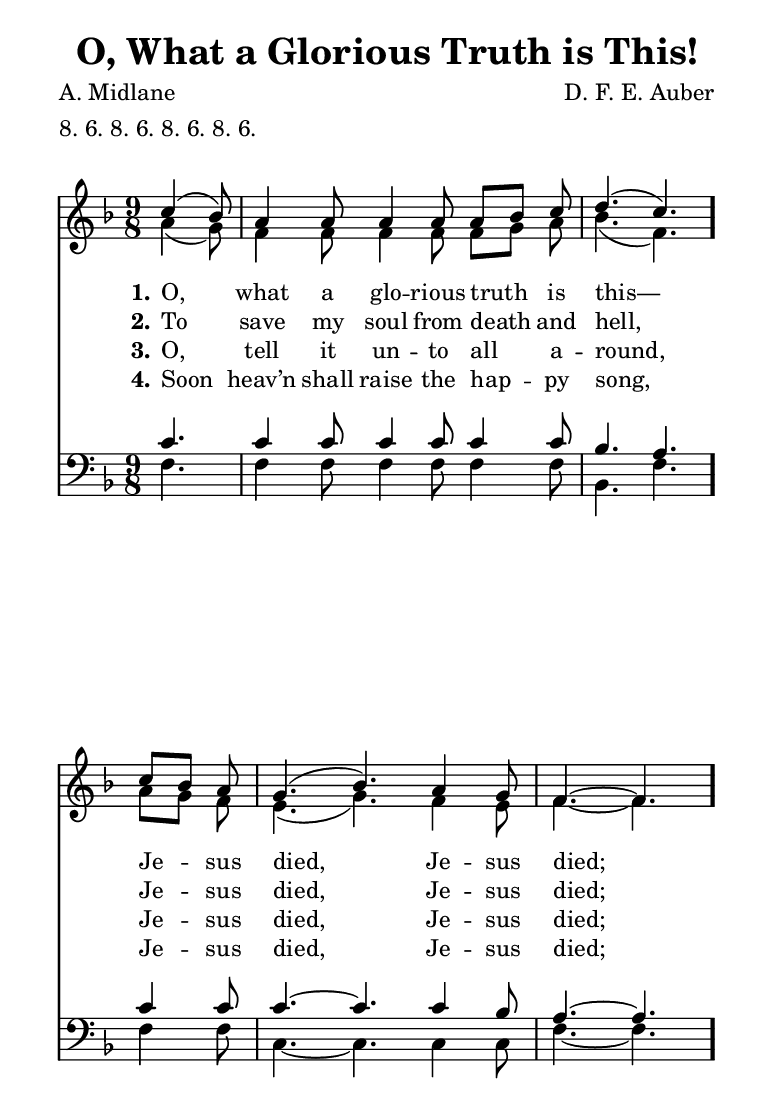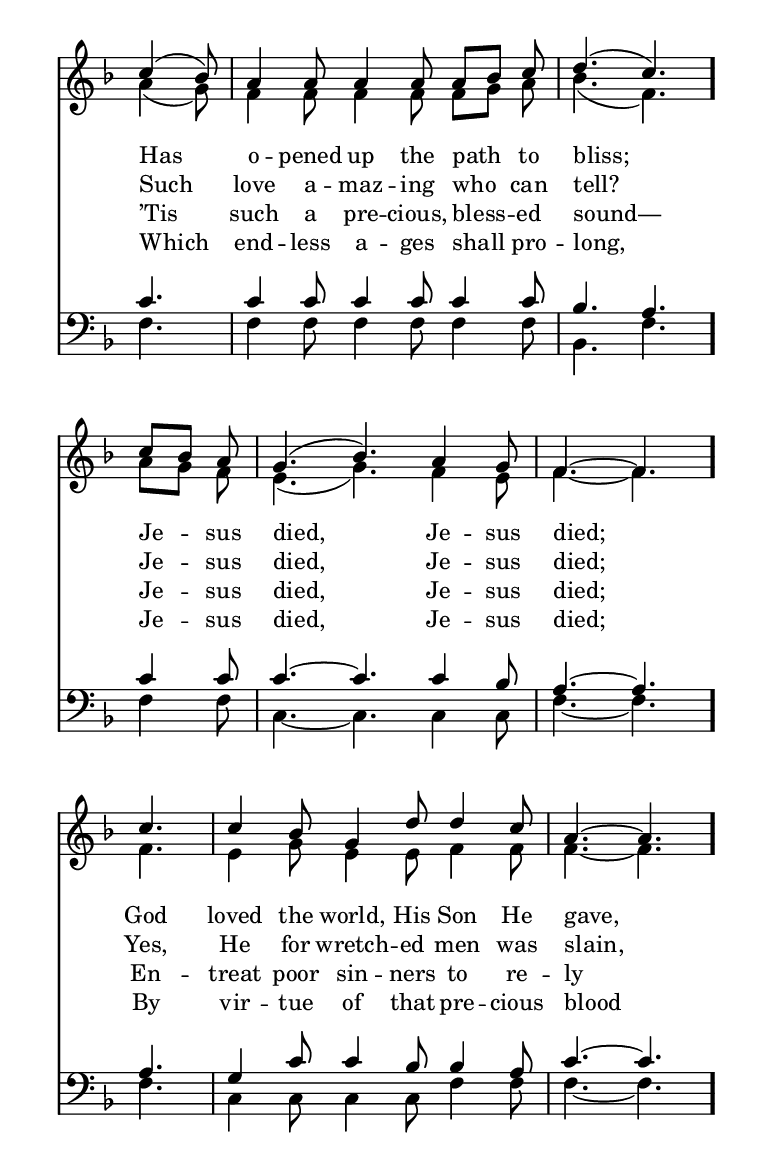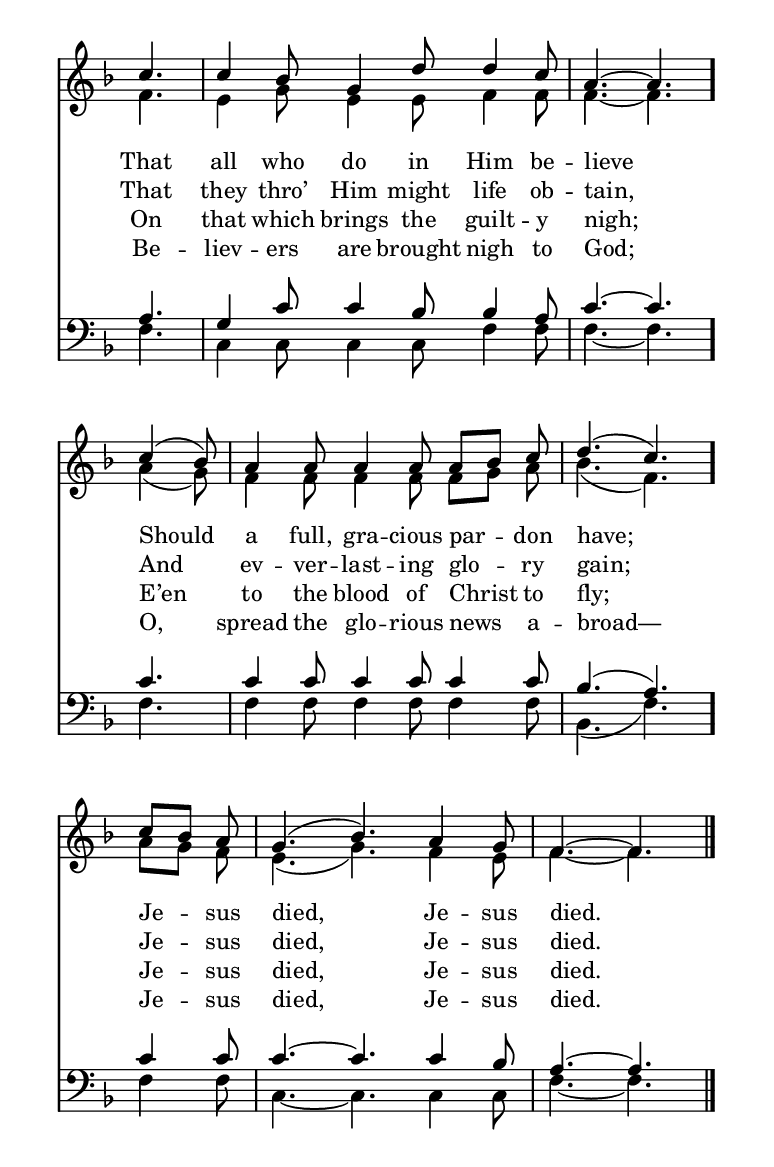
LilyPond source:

\include "common/global.ily"
\paper {
  \include "common/paper.ily"
}

\header{
  hymnnumber = "27"
  title = "O, What a Glorious Truth is This!"
  tunename = "Mercy’s Free"
  meter = "8. 6. 8. 6. 8. 6. 8. 6."
  poet = "A. Midlane"
  composer = "D. F. E. Auber"
  %copyright = ""
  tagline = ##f
}

global = {
  \include "common/overrides.ily"
  \autoBeamOff
  \override Staff.TimeSignature.style = #'numbered \time 9/8
  \once \override Score.MetronomeMark.transparent = ##t
  \tempo 4 = 80
  \key f \major
  \partial 4.
}

% TODO pull this out into a common file (at least EOG003 and EOG005 use the same tune)
patternOne   = { c4( c8) | c4 c8 c4 c8 c8[ c8] c8 | c4.( c4.) c8[ c8] c8 | c4.( c4.) c4 c8 | c4. ~ c4. }
patternTwo   = { c4. | c4 c8 c4 c8 c4 c8 | c4. ~ c4. c4. | c4 c8 c4 c8 c4 c8 | c4. ~ c4. }
% TODO This is how it's expressed in the original, but the slur messes up timing
%patternTwo   = { c4. | c4( c8) c4 c8 c4 c8 | c4. ~ c4. c4. | c4 c8 c4 c8 c4 c8 | c4. ~ c4. }
patternThree = { c4. | c4 c8 c4 c8 c4 c8 | c4. c4. c4 c8 | c4. ~ c4. c4 c8 | c4. ~ c4. }
patternFour  = { c4( c8) | c4 c8 c4 c8 c8[ c8] c8 | c4.( c4.) c8[ c8] c8 | c4.( c4.) c4 c8 | c4. ~ c4. }
patternFive  = { c4. | c4 c8 c4 c8 c4 c8 | c4.( c4.) c4 c8 | c4. ~ c4. c4 c8 | c4. ~ c4. }

notesSoprano = {
\global
\relative c' {

    \changePitch \patternOne  { c' bes | a a a a a bes c | d c c bes a | g bes a g | f f }
    \changePitch \patternOne  { c' bes | a a a a a bes c | d c c bes a | g bes a g | f f }
    \changePitch \patternTwo  { c' | c bes g d' d c | a a c | c bes g d' d c | a a }
    \changePitch \patternFour { c bes | a a a a a bes c | d c c bes a | g bes a g | f f }

	\bar "|."

}
}

notesAlto = {
\global
\relative e' {

    \changePitch \patternOne  { a g | f f f f f g a | bes f a g f | e g f e | f f }
    \changePitch \patternOne  { a g | f f f f f g a | bes f a g f | e g f e | f f }
    \changePitch \patternTwo  { f | e g e e f f | f f f | e g e e f f | f f }
    \changePitch \patternFour { a g | f f f f f g a | bes f a g f | e g f e | f f }

}
}

notesTenor = {
\global
\relative a {

    \changePitch \patternThree { c | c c c c c c | bes a c c | c c c bes | a a }
    \changePitch \patternThree { c | c c c c c c | bes a c c | c c c bes | a a }
    \changePitch \patternTwo   { a | g c c bes bes a | c c a | g c c bes bes a | c c }
    \changePitch \patternFive  { c | c c c c c c | bes a c c | c c c bes | a a }

}
}

notesBass = {
\global
\relative a {

    \changePitch \patternThree { f | f f f f f f | bes, f' f f | c c c c | f f }
    \changePitch \patternThree { f | f f f f f f | bes, f' f f | c c c c | f f }
    \changePitch \patternTwo   { f | c c c c f f | f f | f c c c c f f | f f }
    \changePitch \patternFive  { f | f f f f f f | bes, f' f f | c c c c | f f }

}
}

wordsA = \lyricmode {
\set stanza = "1."

O, what a glo -- rious truth is this— \bar "."
Je -- sus died, Je -- sus died; \bar "." \break
Has o -- pened up the path to bliss; \bar "."
Je -- sus died, Je -- sus died; \bar "." \break
God loved the world, His Son He gave, \bar "."
That all who do in Him be -- lieve \bar "." \break
Should a full, gra -- cious par -- don have; \bar "."
Je -- sus died, Je -- sus died. \bar "." \break

}

wordsB = \lyricmode {
\set stanza = "2."

To save my soul from death and hell,
Je -- sus died, Je -- sus died;
Such love a -- maz -- ing who can tell?
Je -- sus died, Je -- sus died;
Yes, He for wretch -- ed men was slain,
That they thro’ Him might life ob -- tain,
And ev -- ver -- last -- ing glo -- ry gain;
Je -- sus died, Je -- sus died.

}

wordsC = \lyricmode {
\set stanza = "3."

O, tell it un -- to all a -- round,
Je -- sus died, Je -- sus died;
’Tis such a pre -- cious, bless -- ed sound—
Je -- sus died, Je -- sus died;
En -- treat poor sin -- ners to re -- ly
On that which brings the guilt -- y nigh;
E’en to the blood of Christ to fly;
Je -- sus died, Je -- sus died.

}

wordsD = \lyricmode {
\set stanza = "4."

Soon heav’n shall raise the hap -- py song,
Je -- sus died, Je -- sus died;
Which end -- less a -- ges shall pro -- long,
Je -- sus died, Je -- sus died;
By vir -- tue of that pre -- cious blood
Be -- liev -- ers are brought nigh to God;
O, spread the glo -- rious news a -- broad—
Je -- sus died, Je -- sus died.

}


\score {
  \context ChoirStaff <<
    \context Staff = upper <<
      \set ChoirStaff.systemStartDelimiter = #'SystemStartBar
      \context Voice  = sopranos { \voiceOne << \notesSoprano >> }
      \context Voice  = altos { \voiceTwo << \notesAlto >> }
      \context Lyrics = one   \lyricsto sopranos \wordsA
      \context Lyrics = two   \lyricsto sopranos \wordsB
      \context Lyrics = three \lyricsto sopranos \wordsC
      \context Lyrics = four  \lyricsto sopranos \wordsD
    >>
    \context Staff = men <<
      \clef bass
      \context Voice  = tenors { \voiceOne << \notesTenor >> }
      \context Voice  = basses { \voiceTwo << \notesBass >> }
    >>
  >>
  \layout {
    \include "common/layout.ily"
  }
  \midi{
    \include "common/midi.ily"
  }
}

\version "2.19.49"  % necessary for upgrading to future LilyPond versions.

